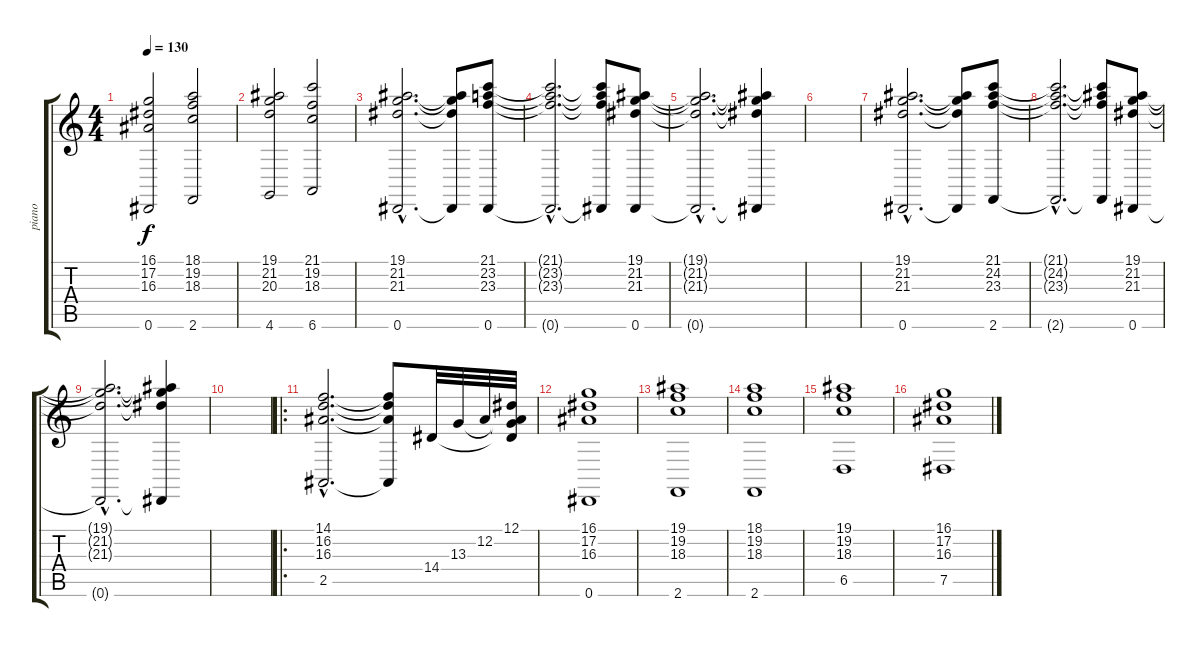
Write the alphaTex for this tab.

\track ("piano" "piano") {instrument acousticgrandpiano}
\staff {score tabs}
\tuning (Eb4 Bb3 Gb3 Db3 Ab2 Eb2) {hide}
\ts (4 4)
\tempo 130
\clef g2
\ks c
(16.1 17.2 16.3 0.6).2{dy f instrument acousticgrandpiano} (18.1 19.2 18.3 2.6).2 |
(19.1 21.2 20.3 4.6).2 (21.1 19.2 18.3 6.6).2 |
(19.1{hac} 21.2{hac} 21.3{hac} 0.6{hac}).2{d} (19.1{t} 21.2{t} 21.3{t} 0.6{t}).8 (21.1 23.2 23.3 0.6).8 |
(21.1{hac t} 23.2{hac t} 23.3{hac t} 0.6{hac t}).2{d} (21.1{t} 23.2{t} 23.3{t} 0.6{t}).8 (19.1 21.2 21.3 0.6).8 |
(19.1{hac t} 21.2{hac t} 21.3{hac t} 0.6{hac t}).2{d} (19.1{t} 21.2{t} 21.3{t} 0.6{t}).4 |
|
(19.1{hac} 21.2{hac} 21.3{hac} 0.6{hac}).2{d} (19.1{t} 21.2{t} 21.3{t} 0.6{t}).8 (21.1 24.2 23.3 2.6).8 |
(21.1{hac t} 24.2{hac t} 23.3{hac t} 2.6{hac t}).2{d} (21.1{t} 24.2{t} 23.3{t} 2.6{t}).8 (19.1 21.2 21.3 0.6).8 |
(19.1{hac t} 21.2{hac t} 21.3{hac t} 0.6{hac t}).2{d} (19.1{t} 21.2{t} 21.3{t} 0.6{t}).4 |
|
\ro
(14.1{hac} 16.2{hac} 16.3{hac} 2.5{hac}).2{d} (14.1{t} 16.2{t} 16.3{t} 2.5{t}).8 14.4.32 13.3.32 12.2.32 (12.1 12.2{t} 13.3{t} 14.4{t}).32 |
(16.1 17.2 16.3 0.6).1 |
(19.1 19.2 18.3 2.6).1 |
(18.1 19.2 18.3 2.6).1 |
(19.1 19.2 18.3 6.5).1 |
(16.1 17.2 16.3 7.5).1
